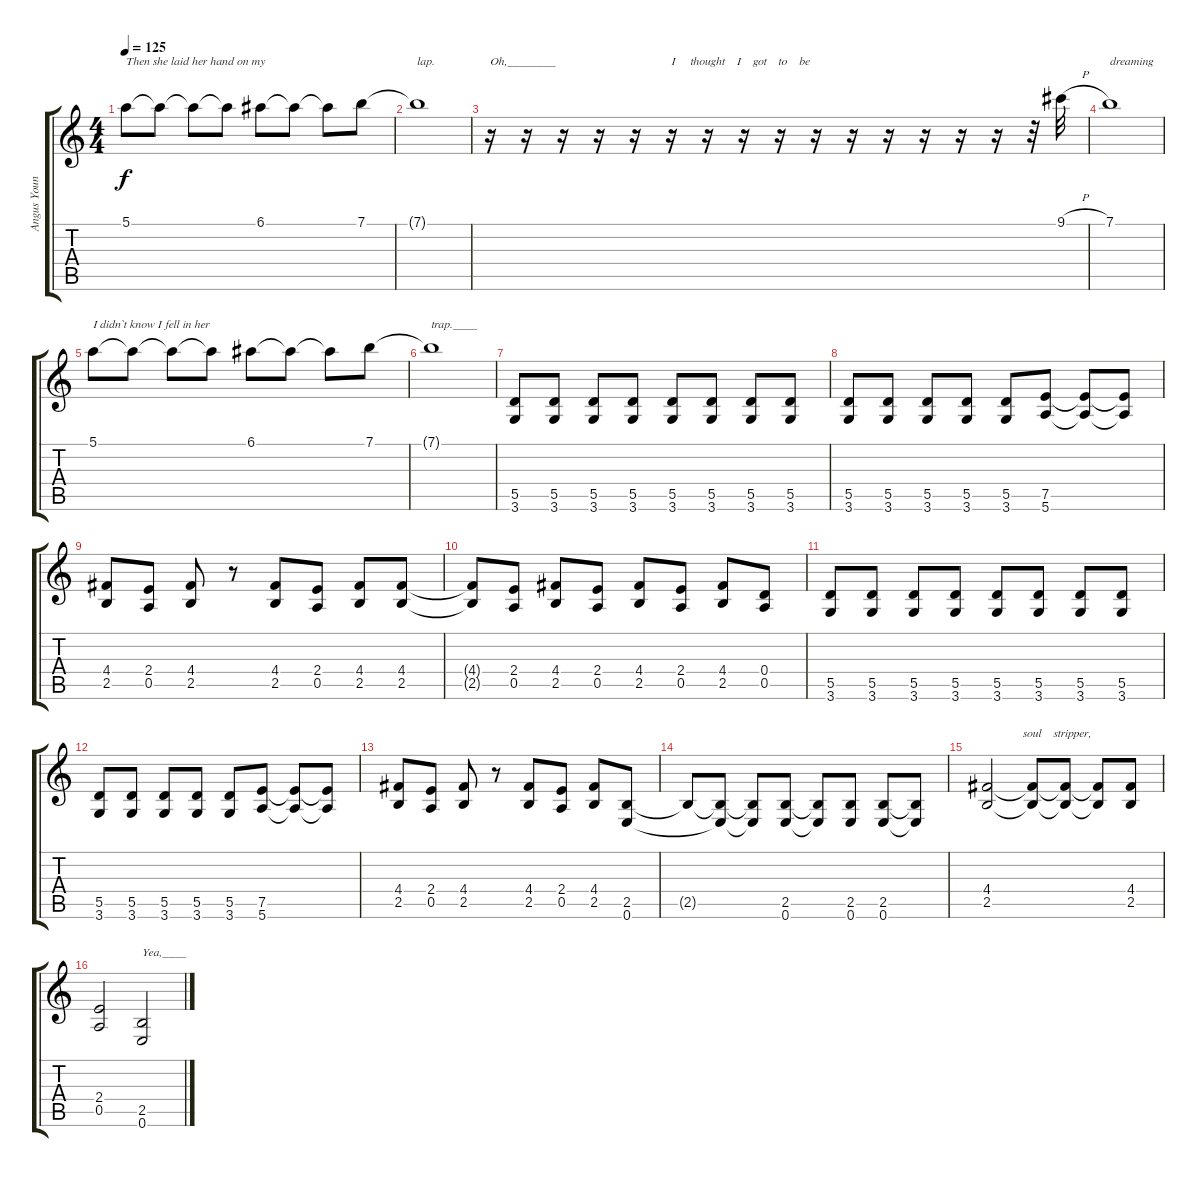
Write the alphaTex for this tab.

\track ("Angus Young" "Angus Youn") {instrument distortionguitar}
\staff {score tabs}
\tuning (E4 B3 G3 D3 A2 E2) {hide}
\ts (4 4)
\tempo 125
\clef g2
\ks c
5.1.8{txt "Then she laid her hand on my" dy f} 5.1{t}.8 5.1{t}.8 5.1{t}.8 6.1.8 6.1{t}.8 6.1{t}.8 7.1.8 |
7.1{t}.1{txt "lap."} |
r.16{txt "Oh,________"} r.16 r.16 r.16 r.16 r.16{txt "I     thought    I    got    to    be "} r.16 r.16 r.16 r.16 r.16 r.16 r.16 r.16 r.16 r.32 9.1{h}.32 |
7.1.1{txt "dreaming"} |
5.1.8{txt "I didn`t know I fell in her "} 5.1{t}.8 5.1{t}.8 5.1{t}.8 6.1.8 6.1{t}.8 6.1{t}.8 7.1.8 |
7.1{t}.1{txt "trap.____"} |
(5.5 3.6).8{volume 7} (5.5 3.6).8 (5.5 3.6).8 (5.5 3.6).8 (5.5 3.6).8{volume 16} (5.5 3.6).8 (5.5 3.6).8 (5.5 3.6).8 |
(5.5 3.6).8 (5.5 3.6).8 (5.5 3.6).8 (5.5 3.6).8 (5.5 3.6).8 (7.5 5.6).8 (7.5{t} 5.6{t}).8 (7.5{t} 5.6{t}).8 |
(4.4 2.5).8 (2.4 0.5).8 (4.4 2.5).8 r.8 (4.4 2.5).8 (2.4 0.5).8 (4.4 2.5).8 (4.4 2.5).8 |
(4.4{t} 2.5{t}).8 (2.4 0.5).8 (4.4 2.5).8 (2.4 0.5).8 (4.4 2.5).8 (2.4 0.5).8 (4.4 2.5).8 (0.4 0.5).8 |
(5.5 3.6).8{volume 7} (5.5 3.6).8 (5.5 3.6).8 (5.5 3.6).8 (5.5 3.6).8{volume 16} (5.5 3.6).8 (5.5 3.6).8 (5.5 3.6).8 |
(5.5 3.6).8 (5.5 3.6).8 (5.5 3.6).8 (5.5 3.6).8 (5.5 3.6).8 (7.5 5.6).8 (7.5{t} 5.6{t}).8 (7.5{t} 5.6{t}).8 |
(4.4 2.5).8 (2.4 0.5).8 (4.4 2.5).8 r.8 (4.4 2.5).8 (2.4 0.5).8 (4.4 2.5).8 (2.5 0.6).8 |
2.5{t}.8 (2.5{t} 0.6{t}).8 (2.5{t} 0.6{t}).8 (2.5 0.6).8 (2.5{t} 0.6{t}).8 (2.5 0.6).8 (2.5 0.6).8 (2.5{t} 0.6{t}).8 |
(4.4 2.5).2{txt "            soul    stripper,"} (4.4{t} 2.5{t}).8 (4.4{t} 2.5{t}).8 (4.4{t} 2.5{t}).8 (4.4 2.5).8 |
(2.4 0.5).2 (2.5 0.6).2{txt "Yea,____"}
